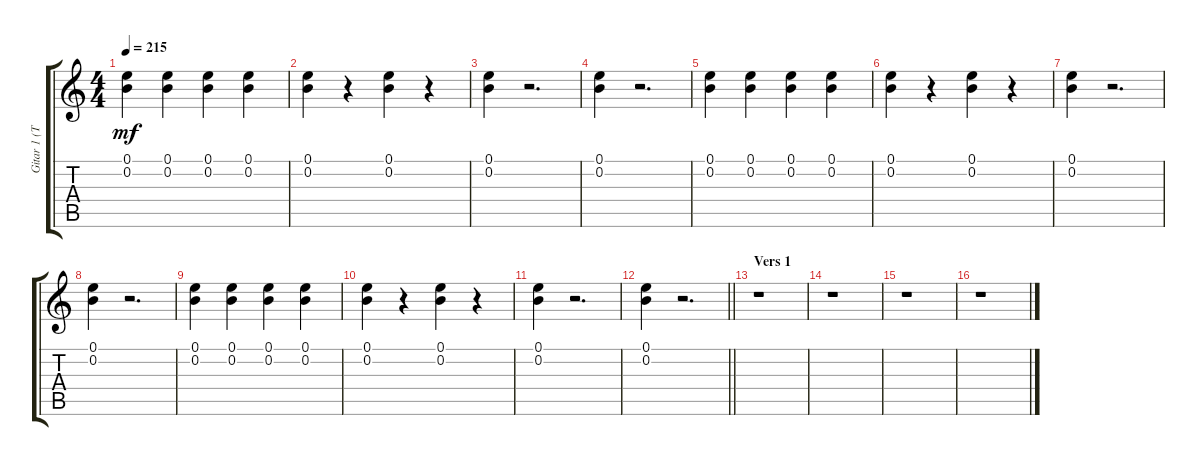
\track ("Gitar 1 (Tore Berg?)" "Gitar 1 (T") {instrument distortionguitar}
\staff {score tabs}
\tuning (E4 B3 G3 D3 A2 E2) {hide}
\ts (4 4)
\tempo 215
\clef g2
\ks c
(0.1 0.2).4{dy mf} (0.1 0.2).4 (0.1 0.2).4 (0.1 0.2).4 |
(0.1 0.2).4 r.4 (0.1 0.2).4 r.4 |
(0.1 0.2).4 r.2{d} |
(0.1 0.2).4 r.2{d} |
(0.1 0.2).4 (0.1 0.2).4 (0.1 0.2).4 (0.1 0.2).4 |
(0.1 0.2).4 r.4 (0.1 0.2).4 r.4 |
(0.1 0.2).4 r.2{d} |
(0.1 0.2).4 r.2{d} |
(0.1 0.2).4 (0.1 0.2).4 (0.1 0.2).4 (0.1 0.2).4 |
(0.1 0.2).4 r.4 (0.1 0.2).4 r.4 |
(0.1 0.2).4 r.2{d} |
\barLineRight lightlight
(0.1 0.2).4 r.2{d} |
\section ("" "Vers 1")
r.1 |
r.1 |
r.1 |
r.1
